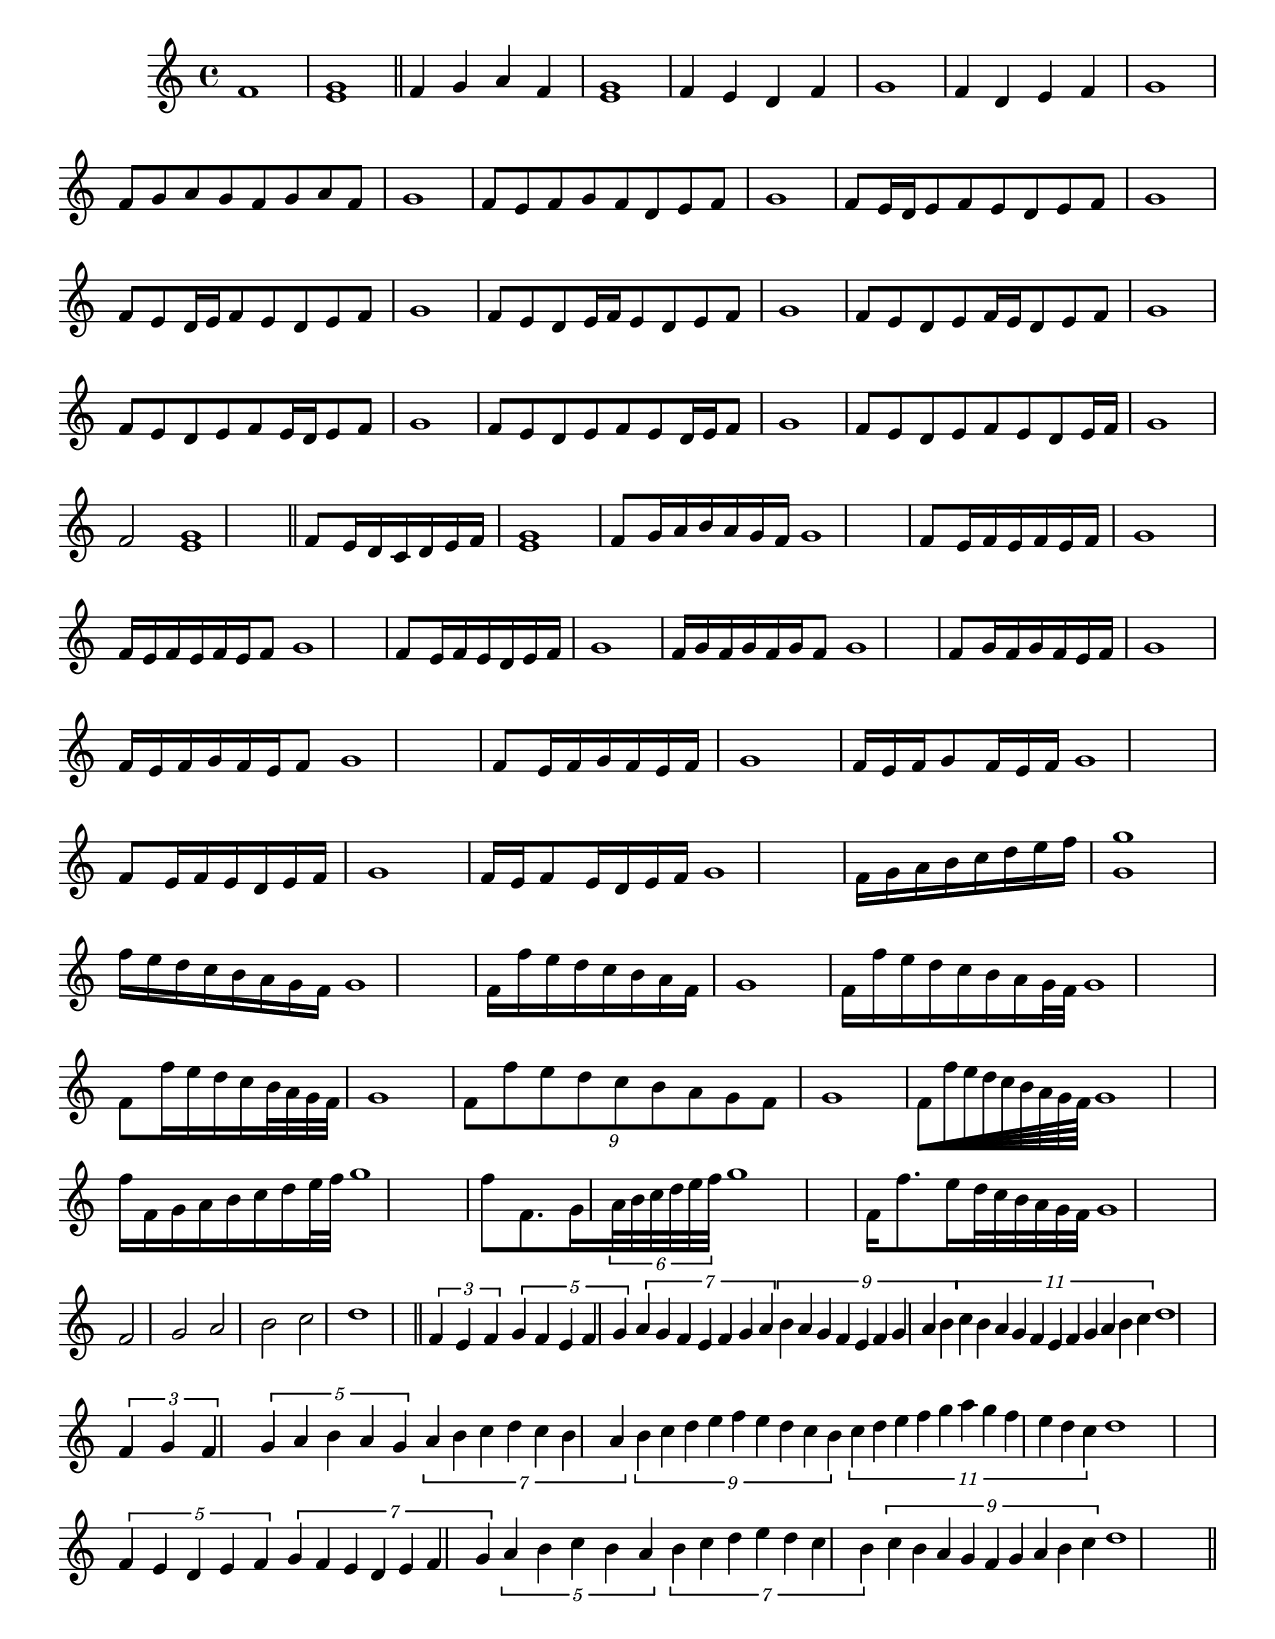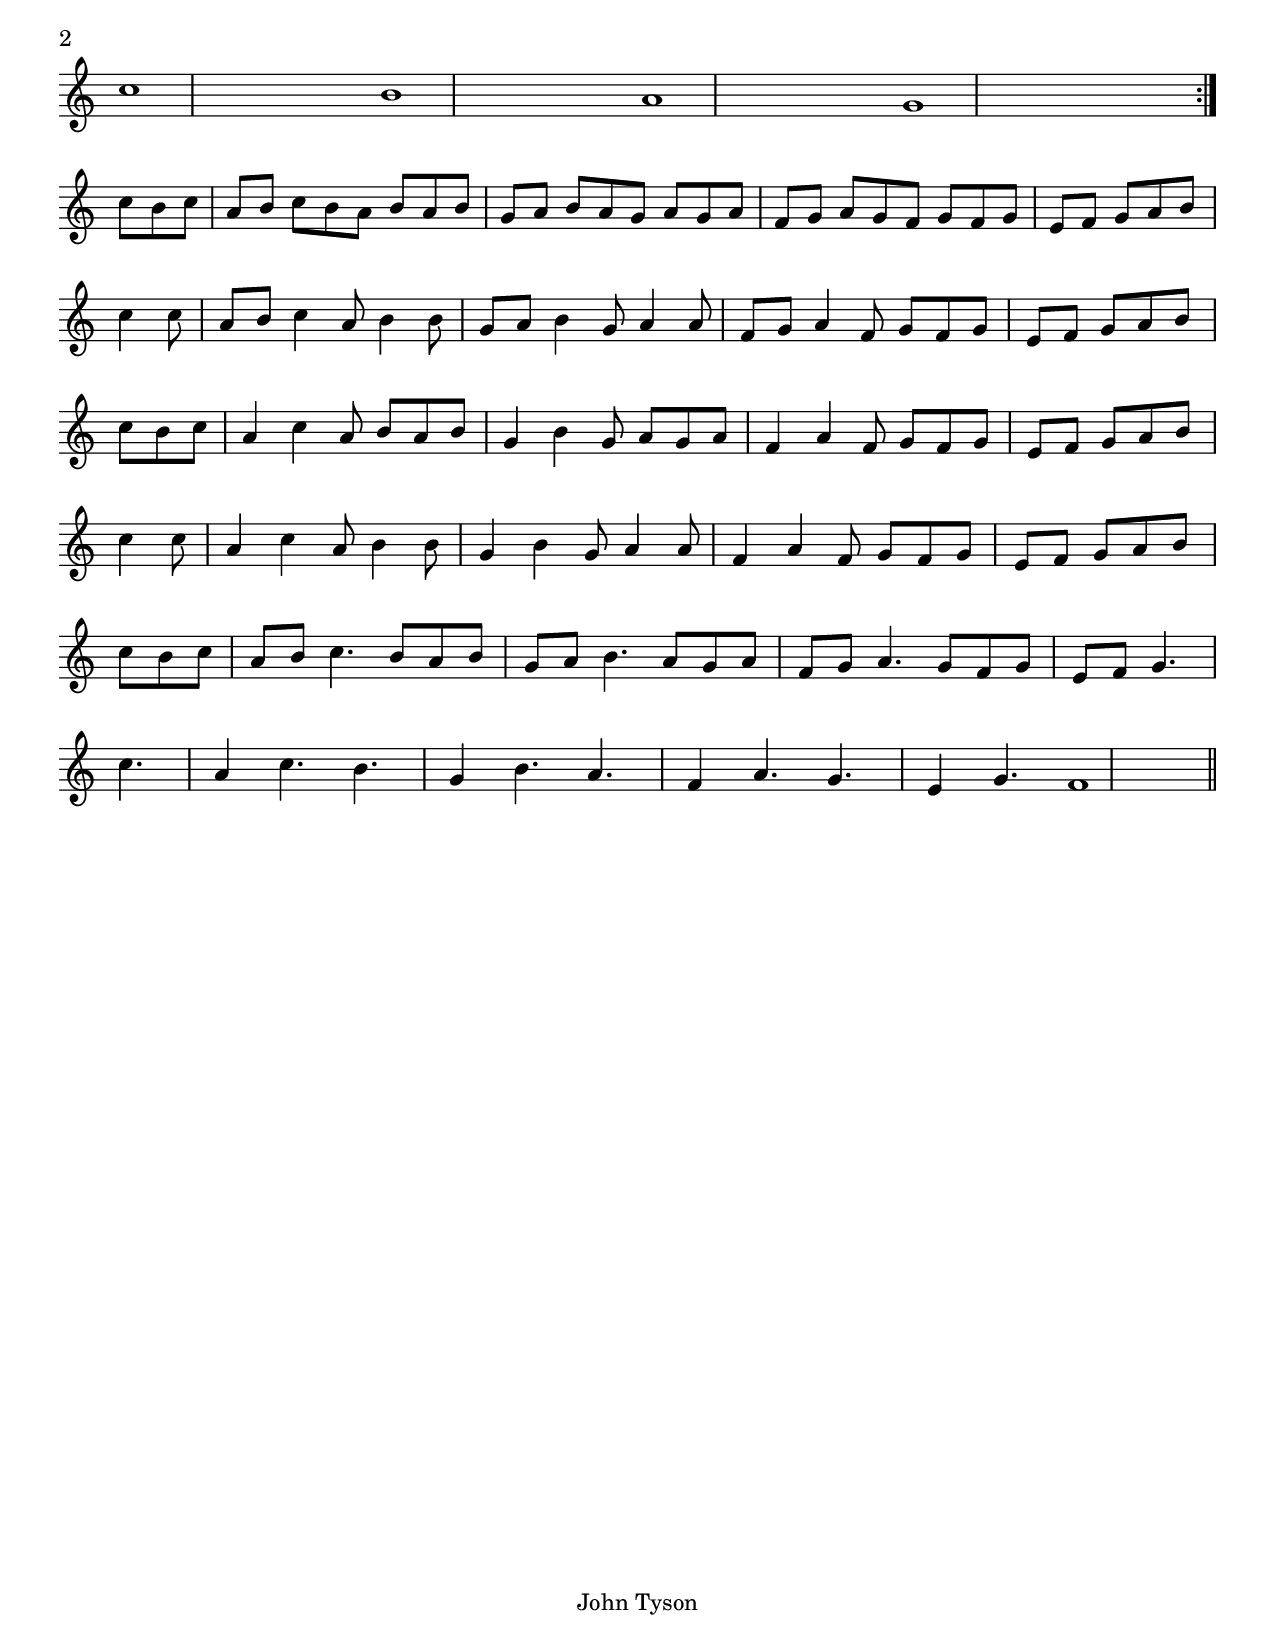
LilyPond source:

\version "2.15.8"
\header {
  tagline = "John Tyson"
}
#(set-default-paper-size "letter")
groupOne = {\relative c' {
  f1 <g e> \bar "||"
  f4 g a f <g e>1 \bar "|"
  f4 e d f g1 \bar "|"
  f4 d e f g1 \bar "|"
  f8 [ g a g f g a f ] g1 \bar "|"
  f8 [ e f g f d e f ] \noBreak g1 \bar "|"
  f8 [ e16 d e8 f e d e f ] g1 \bar "|"
  f8 [ e d16 e f8 e d e f ] g1 \bar "|"
  f8 [ e d e16 f e8 d e f ] \noBreak g1 \bar "|"
  f8 [ e d e f16 e d8 e f ] g1 \bar "|"
  f8 [ e d e f e16 d e8 f ]\noBreak g1 \bar "|"
  f8 [ e d e f e d16 e f8 ] \noBreak g1 \bar "|"
   f8 [ e d e f e d e16 f ] g1 \bar "|"
}}
groupTwo = {\relative c' {
  f2 <g e>1 \bar "||"
  f8 [ e16 d c d e f ] <g e>1 \bar "|"
  f8 [ g16 a b a g f ] g1 \bar "|"
  f8 [ e16 f e f e f ] \noBreak g1 \bar "|"
  f16 [ e f e f e f8 ] g1 \bar "|"
  f8 [ e16 f e d e f ] g1 \bar "|"
  f16 [ g f g f g f8 ] g1 \bar "|"
  f8 [ g16 f g f e f ] \noBreak g1 \bar "|"
%a
  f16 [ e f g f e f8 ] g1 \bar "|"
  f8 [ e16 f g f e f ]  g1 \bar "|"
%b
  f16 [ e f g8 f16 e f ] g1 \bar "|"
  f8 [ e16 f e d e f ] g1 \bar "|"
  f16 [ e f8 e16 d e f ] g1 \bar "|"
  f16 [ g a b c d e f ] \noBreak <g g,>1 \bar "|"
%substitution page
  f16 [ e d c b a g f ] g1 \bar "|"
  f16 [ f' e d c b a f ]\noBreak g1 \bar "|"
  f16 [ f' e d c b a g32 f ] g1 \bar "|"
  f8 [ f'16 e d c b32 a g f ] g1 \bar "|"
  \times 8/9 { f8 [ f' e d c b a g f ] } g1 \bar "|"
  \override Beam #'grow-direction = #RIGHT
  \featherDurations #(ly:make-moment 2 3)
  {f64 [ f' e d c b a g f ] } g1 \bar "|"
  \override Beam #'grow-direction = #'()
% supplement 8/30/11
  f'16 [ f, g a b c d e32 f ] g1 \bar "|"
  f8 [ f,8. g16  \times 4/6 { a32 b c d e f ] } g1 \bar "|"
  f,16 [ f'8. e16 d32 c b a g f ] g1 \bar "|"
}}
groupThree = { 
  \relative c' {
    f2 g a b c d1 \bar "||"
    \times 2/3 {f,4 e f} \times 2/5 { g4 f e f g } \times 2/7 { a g f e f g a } 
\times 2/9 {b a g f e f g a b  }
\times 2/11 { c b a g f e f g a b c } d1 \bar "|"
    \times 2/3 { f,4 g f } \times 2/5 { g a b a g } \times 2/7 { a b c d c b a } \times 2/9 { b c d e f e d c b } \times 2/11 { c d e f g a g f e d c } d1 \bar "|"
    \times 2/5 {f,4 e d e f}
    \times 2/7 { g f e d e f g } \times 2/5 { a b c b a } \times 2/7 { b c d e d c b} \times 2/9 { c b a g f g a b c } d1 \bar "||"
}}
groupFour = { 
  \relative c'' {
\repeat volta 2 {
    c1 b a g 
} \break
    c8 [ b c ] a [ b ] c [ b a ] b [ a b ] g [ a ] b [ a g ] a [ g a ]  f [ g ] a [ g f ] g [ f g ] e [ f ] g
 [ a b ] \bar "|"

		\break								
      c4 c8  a [ b  ] c4 a8  b4 b8 g8 [ a ] b4 g8 a4 a8 f [ g ] a4 f8 g8 [ f g ] e [ f ] g [ a b ]  \bar "|"
										   c8 [ b c ] a4 c a8 b [ a b ] g4 b g8 a [ g a ] f4 a f8 g [ f g ] e [ f ] g [ a b ] \bar "|"
										

   c4 c8 a4 c a8 b4 b8 g4 b g8 a4 a8 f4 a f8 g [ f g ] e [ f ] g [ a b ] \bar "|"
										   c8  [ b c ] a [ b ] c4. b8 [ a b ] g [ a ] b4. a8 [ g a ] f [ g ] a4. g8 [ f g ] e [ f ] g4. \bar "|"
										   c4. a4 c4. b g4 b4. a f4 a4. g e4 g4. f1 \bar "||"
}}
\score {
  \new Staff {\groupOne
	      \break
	      \groupTwo
	      \break
	      \groupThree
	      \pageBreak
	      \groupFour
	    }
  \layout { 
    \context {
      \Score
      defaultBarType = #""
      \remove "Bar_number_engraver"
    }
    \context {
      \Staff
      autoBeaming = ##f
    }
  }
%  \midi { }
}


